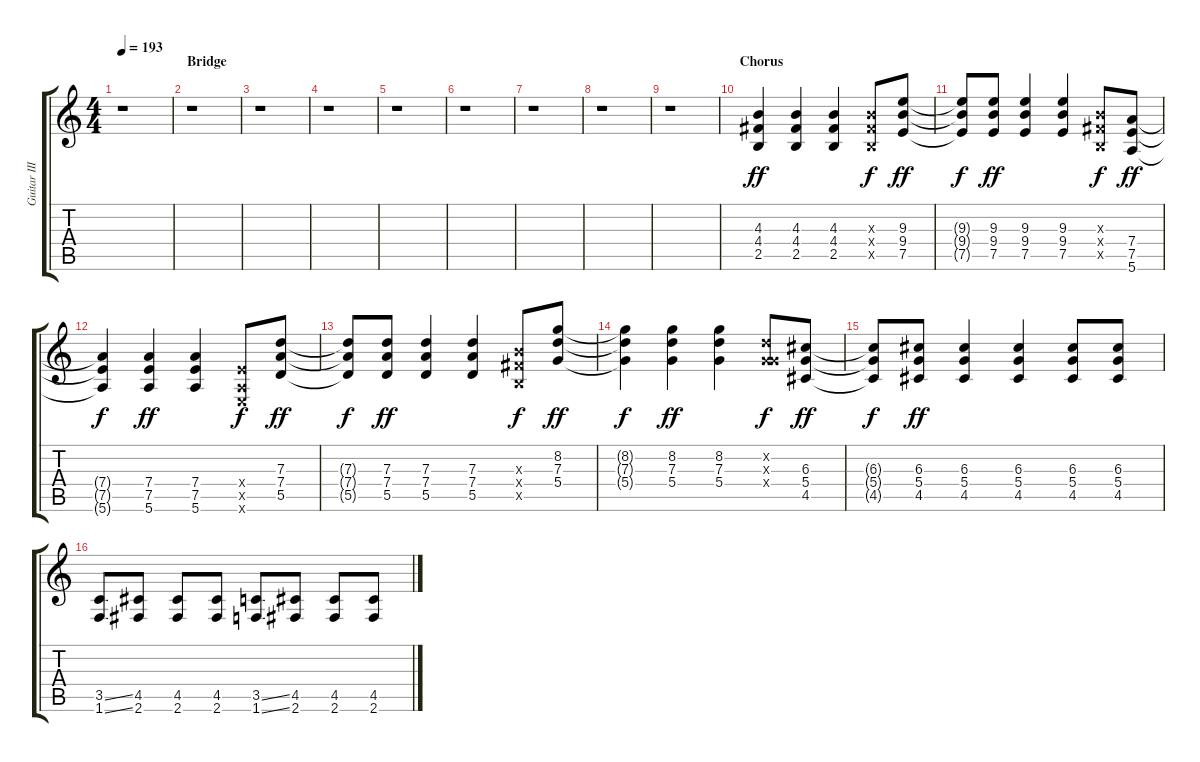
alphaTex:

\track ("Guitar III" "Guitar III") {instrument distortionguitar}
\staff {score tabs}
\tuning (E4 B3 G3 D3 A2 E2) {hide}
\ts (4 4)
\tempo 193
\clef g2
\ks c
r.1{dy f} |
\section ("" "Bridge")
r.1 |
r.1 |
r.1 |
r.1 |
r.1 |
r.1 |
r.1 |
r.1 |
\section ("" "Chorus")
(4.3 4.4 2.5).4{dy ff} (4.3 4.4 2.5).4 (4.3 4.4 2.5).4 (4.3{x} 4.4{x} 2.5{x}).8{dy f} (9.3 9.4 7.5).8{dy ff} |
(9.3{t} 9.4{t} 7.5{t}).8{dy f} (9.3 9.4 7.5).8{dy ff} (9.3 9.4 7.5).4 (9.3 9.4 7.5).4 (4.3{x} 4.4{x} 2.5{x}).8{dy f} (7.4 7.5 5.6).8{dy ff} |
(7.4{t} 7.5{t} 5.6{t}).4{dy f} (7.4 7.5 5.6).4{dy ff} (7.4 7.5 5.6).4 (2.4{x} 0.5{x} 0.6{x}).8{dy f} (7.3 7.4 5.5).8{dy ff} |
(7.3{t} 7.4{t} 5.5{t}).8{dy f} (7.3 7.4 5.5).8{dy ff} (7.3 7.4 5.5).4 (7.3 7.4 5.5).4 (4.3{x} 4.4{x} 2.5{x}).8{dy f} (8.2 7.3 5.4).8{dy ff} |
(8.2{t} 7.3{t} 5.4{t}).4{dy f} (8.2 7.3 5.4).4{dy ff} (8.2 7.3 5.4).4 (3.2{x} 0.3{x} 5.4{x}).8{dy f} (6.3 5.4 4.5).8{dy ff} |
(6.3{t} 5.4{t} 4.5{t}).8{dy f} (6.3 5.4 4.5).8{dy ff} (6.3 5.4 4.5).4 (6.3 5.4 4.5).4 (6.3 5.4 4.5).8 (6.3 5.4 4.5).8 |
(3.5{ss} 1.6{ss}).8 (4.5 2.6).8 (4.5 2.6).8 (4.5 2.6).8 (3.5{ss} 1.6{ss}).8 (4.5 2.6).8 (4.5 2.6).8 (4.5 2.6).8
